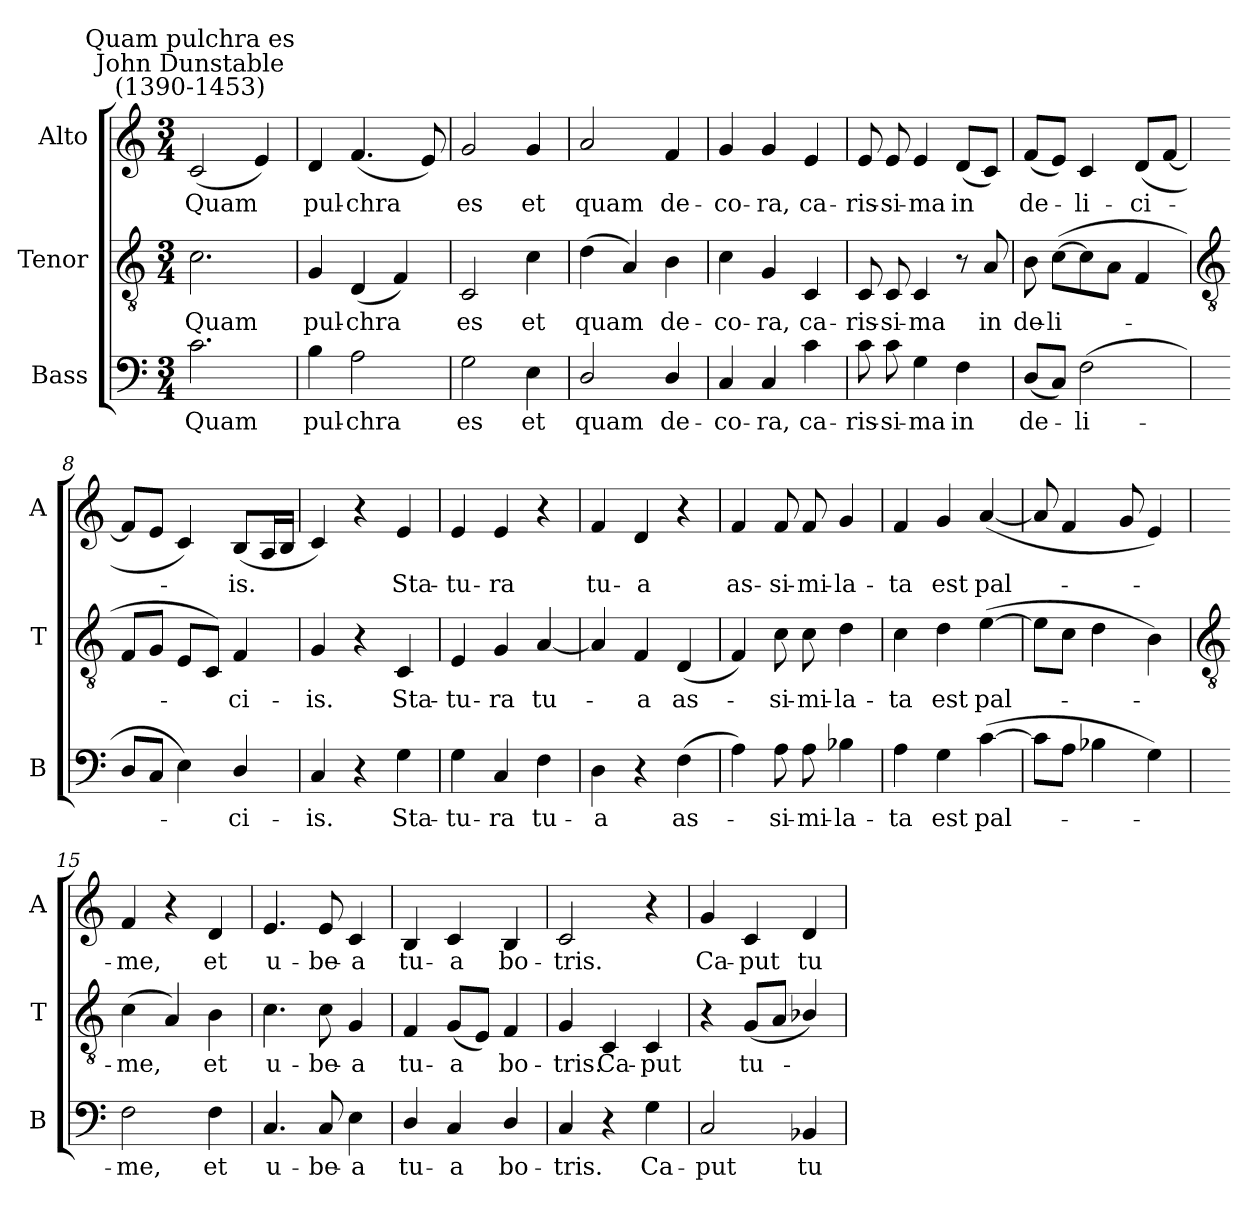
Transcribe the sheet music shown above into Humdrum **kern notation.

**kern	**text	**kern	**text	**kern	**text
*part3	*part3	*part2	*part2	*part1	*part1
*staff3	*staff3	*staff2	*staff2	*staff1	*staff1
*I"Bass	*	*I"Tenor	*	*I"Alto	*
*I'B	*	*I'T	*	*I'A	*
*clefF4	*	*clefGv2	*	*clefG2	*
*k[]	*	*k[]	*	*k[]	*
*C:	*	*C:	*	*C:	*
*M3/4	*	*M3/4	*	*M3/4	*
=1	=1	=1	=1	=1	=1
!	!	!	!	!LO:TX:a:cj:t=John Dunstable\n(1390-1453)	!
!	!	!	!	!LO:TX:a:cj:t=Quam pulchra es	!
!	!LO:LY:b	!	!LO:LY:b	!	!LO:LY:b
2.c	Quam	2.c	Quam	(<2c	Quam
.	.	.	.	4e)	.
=2	=2	=2	=2	=2	=2
!	!LO:LY:b	!	!LO:LY:b	!	!LO:LY:b
4B	pul-	4G	pul-	4d	pul-
!	!LO:LY:b	!	!LO:LY:b	!	!LO:LY:b
2A	-chra	(<4D	-chra	(<4.f	-chra
.	.	4F)	.	.	.
.	.	.	.	8e)	.
=3	=3	=3	=3	=3	=3
!	!LO:LY:b	!	!LO:LY:b	!	!LO:LY:b
2G	es	2C	es	2g	es
!	!LO:LY:b	!	!LO:LY:b	!	!LO:LY:b
4E	et	4c	et	4g	et
=4	=4	=4	=4	=4	=4
!	!LO:LY:b	!	!LO:LY:b	!	!LO:LY:b
2D/	quam	(<4d	quam	2a	quam
.	.	4A)	.	.	.
!	!LO:LY:b	!	!LO:LY:b	!	!LO:LY:b
4D/	de-	4B	de-	4f	de-
=5	=5	=5	=5	=5	=5
!	!LO:LY:b	!	!LO:LY:b	!	!LO:LY:b
4C	-co-	4c	-co-	4g	-co-
!	!LO:LY:b	!	!LO:LY:b	!	!LO:LY:b
4C	-ra,	4G	-ra,	4g	-ra,
!	!LO:LY:b	!	!LO:LY:b	!	!LO:LY:b
4c	ca-	4C	ca-	4e	ca-
=6	=6	=6	=6	=6	=6
!	!LO:LY:b	!	!LO:LY:b	!	!LO:LY:b
8c	-ris-	8C	-ris-	8e	-ris-
!	!LO:LY:b	!	!LO:LY:b	!	!LO:LY:b
8c	-si-	8C	-si-	8e	-si-
!	!LO:LY:b	!	!LO:LY:b	!	!LO:LY:b
4G	-ma	4C	-ma	4e	-ma
!	!LO:LY:b	!	!	!	!LO:LY:b
4F	in	8r	.	(<8dL	in
!	!	!	!LO:LY:b	!	!
.	.	8A	in	8cJ)	.
=7	=7	=7	=7	=7	=7
!	!LO:LY:b	!	!LO:LY:b	!	!LO:LY:b
(<8DL	de-	8B	de-	(<8fL	de-
!	!	!	!LO:LY:b	!	!
8CJ)	.	(<[8cL	-li-	8eJ)	.
!	!LO:LY:b	!	!	!	!LO:LY:b
(<2F	li-	8c]	.	4c	li-
.	.	8AJ	.	.	.
!	!	!	!	!	!LO:LY:b
.	.	4F	.	(<8dL	-ci-
.	.	.	.	[8fJ	.
!!LO:LB:g=z
=8	=8	=8	=8	=8	=8
*	*	*clefGv2	*	*	*
8DL	.	8FL	.	8fL]	.
8CJ	.	8GJ	.	8eJ	.
4E)	.	8EL	.	4c)	.
.	.	8CJ)	.	.	.
!	!LO:LY:b	!	!LO:LY:b	!	!LO:LY:b
4D/	ci-	4F	ci-	(<8BL	is.
.	.	.	.	16AL	.
.	.	.	.	16BJJ	.
=9	=9	=9	=9	=9	=9
!	!LO:LY:b	!	!LO:LY:b	!	!
4C	-is.	4G	-is.	4c)	.
4r	.	4r	.	4r	.
!	!LO:LY:b	!	!LO:LY:b	!	!LO:LY:b
4G	Sta-	4C	Sta-	4e	Sta-
=10	=10	=10	=10	=10	=10
!	!LO:LY:b	!	!LO:LY:b	!	!LO:LY:b
4G	-tu-	4E	-tu-	4e	-tu-
!	!LO:LY:b	!	!LO:LY:b	!	!LO:LY:b
4C	-ra	4G	-ra	4e	-ra
!	!LO:LY:b	!	!LO:LY:b	!	!
4F	tu-	[4A	tu-	4r	.
=11	=11	=11	=11	=11	=11
!	!LO:LY:b	!	!	!	!LO:LY:b
4D	-a	4A]	.	4f	tu-
!	!	!	!LO:LY:b	!	!LO:LY:b
4r	.	4F	a	4d	-a
!	!LO:LY:b	!	!LO:LY:b	!	!
(>4F	as-	(<4D	as-	4r	.
=12	=12	=12	=12	=12	=12
!	!	!	!	!	!LO:LY:b
4A)	.	4F)	.	4f	as-
!	!LO:LY:b	!	!LO:LY:b	!	!LO:LY:b
8A	si-	8c	si-	8f	-si-
!	!LO:LY:b	!	!LO:LY:b	!	!LO:LY:b
8A	-mi-	8c	-mi-	8f	-mi-
!	!LO:LY:b	!	!LO:LY:b	!	!LO:LY:b
4B-X	-la-	4d	-la-	4g	-la-
=13	=13	=13	=13	=13	=13
!	!LO:LY:b	!	!LO:LY:b	!	!LO:LY:b
4A	-ta	4c	-ta	4f	-ta
!	!LO:LY:b	!	!LO:LY:b	!	!LO:LY:b
4G	est	4d	est	4g	est
!	!LO:LY:b	!	!LO:LY:b	!	!LO:LY:b
(>[4c	pal-	(>[4e	pal-	(<[4a	pal-
=14	=14	=14	=14	=14	=14
8cL]	.	8eL]	.	8a]	.
8AJ	.	8cJ	.	4f	.
4B-X	.	4d	.	.	.
.	.	.	.	8g	.
4G)	.	4B)	.	4e)	.
!!LO:LB:g=z
=15	=15	=15	=15	=15	=15
*	*	*clefGv2	*	*	*
!	!LO:LY:b	!	!LO:LY:b	!	!LO:LY:b
2F	me,	(<4c	me,	4f	me,
.	.	4A)	.	4r	.
!	!LO:LY:b	!	!LO:LY:b	!	!LO:LY:b
4F	et	4B	et	4d	et
=16	=16	=16	=16	=16	=16
!	!LO:LY:b	!	!LO:LY:b	!	!LO:LY:b
4.C	u-	4.c	u-	4.e	u-
!	!LO:LY:b	!	!LO:LY:b	!	!LO:LY:b
8C	-be-	8c	-be-	8e	-be-
!	!LO:LY:b	!	!LO:LY:b	!	!LO:LY:b
4E	-a	4G	-a	4c	-a
=17	=17	=17	=17	=17	=17
!	!LO:LY:b	!	!LO:LY:b	!	!LO:LY:b
4D/	tu-	4F	tu-	4B	tu-
!	!LO:LY:b	!	!LO:LY:b	!	!LO:LY:b
4C	-a	(<8GL	-a	4c	-a
.	.	8EJ)	.	.	.
!	!LO:LY:b	!	!LO:LY:b	!	!LO:LY:b
4D/	bo-	4F	bo-	4B	bo-
=18	=18	=18	=18	=18	=18
!	!LO:LY:b	!	!LO:LY:b	!	!LO:LY:b
4C	-tris.	4G	-tris.	2c	-tris.
!	!	!	!LO:LY:b	!	!
4r	.	4C	Ca-	.	.
!	!LO:LY:b	!	!LO:LY:b	!	!
4G	Ca-	4C	-put	4r	.
=19	=19	=19	=19	=19	=19
!	!LO:LY:b	!	!	!	!LO:LY:b
2C	-put	4r	.	4g	Ca-
!	!	!	!LO:LY:b	!	!LO:LY:b
.	.	(<8GL	tu-	4c	-put
.	.	8AJ	.	.	.
!	!LO:LY:b	!	!	!	!LO:LY:b
4BB-X	tu-	4B-X/)	.	4d	tu-
=	=	=	=	=	=
*-	*-	*-	*-	*-	*-
